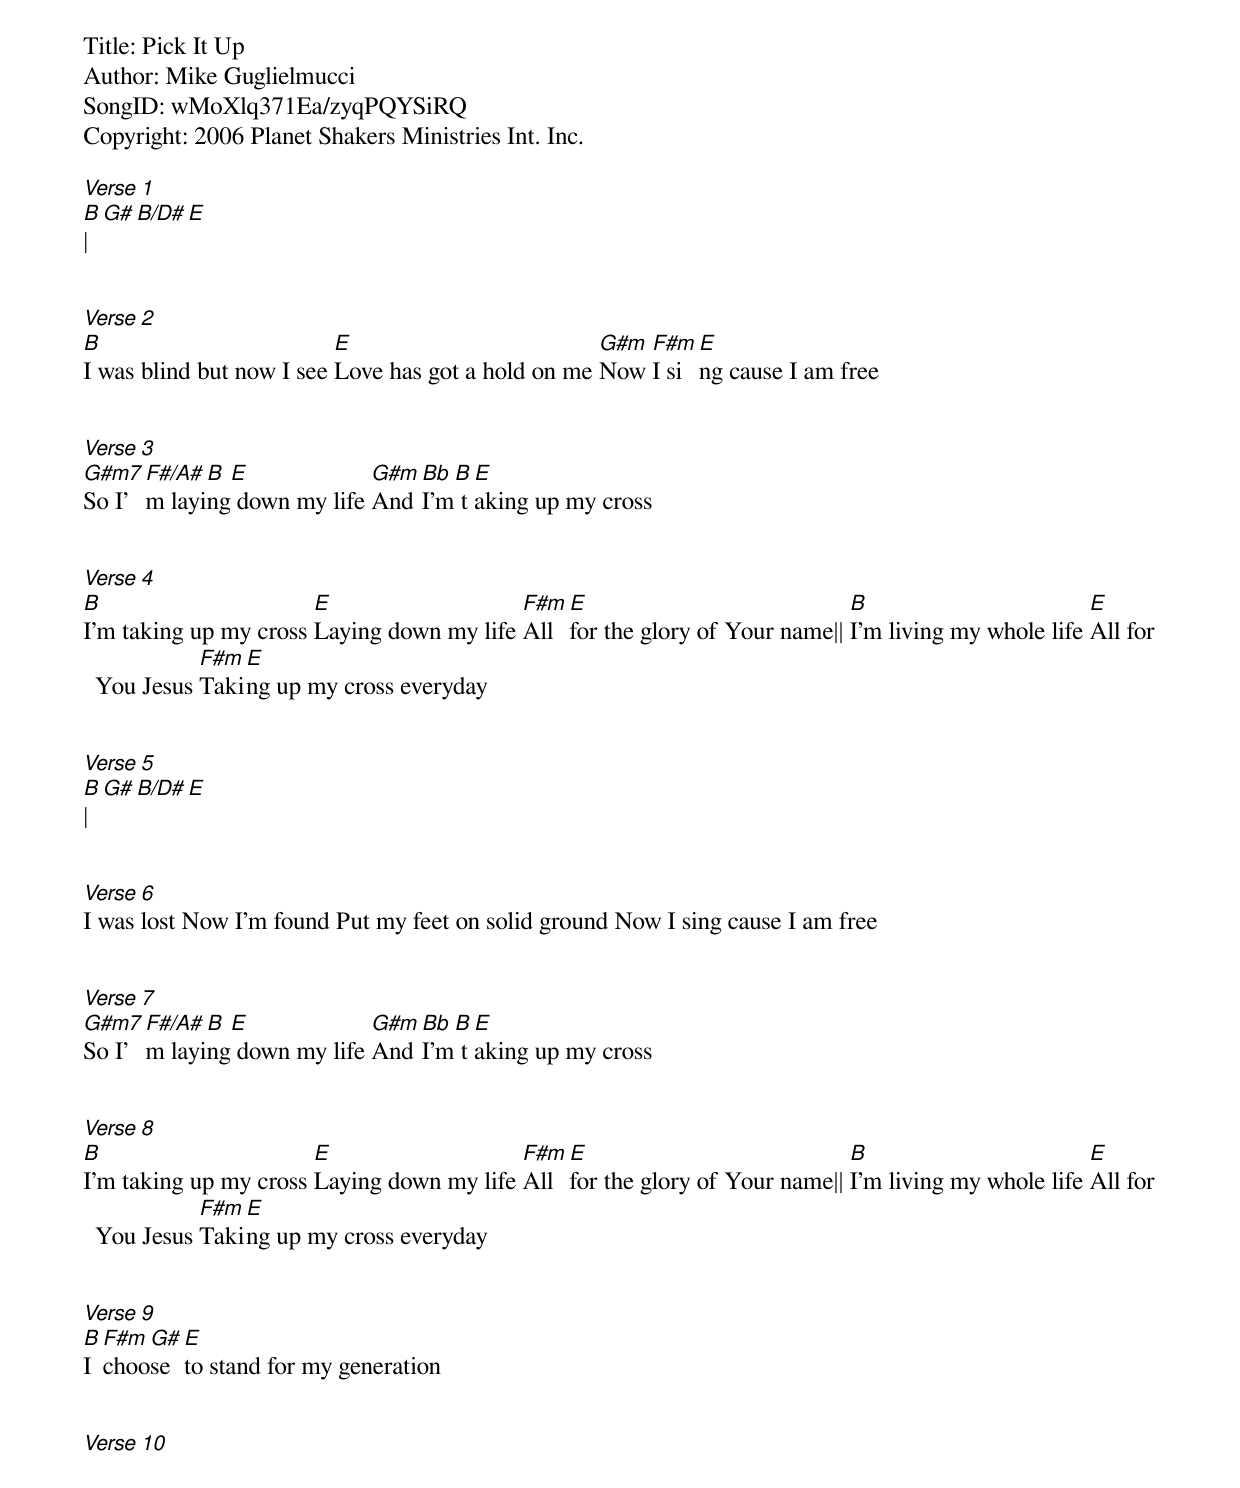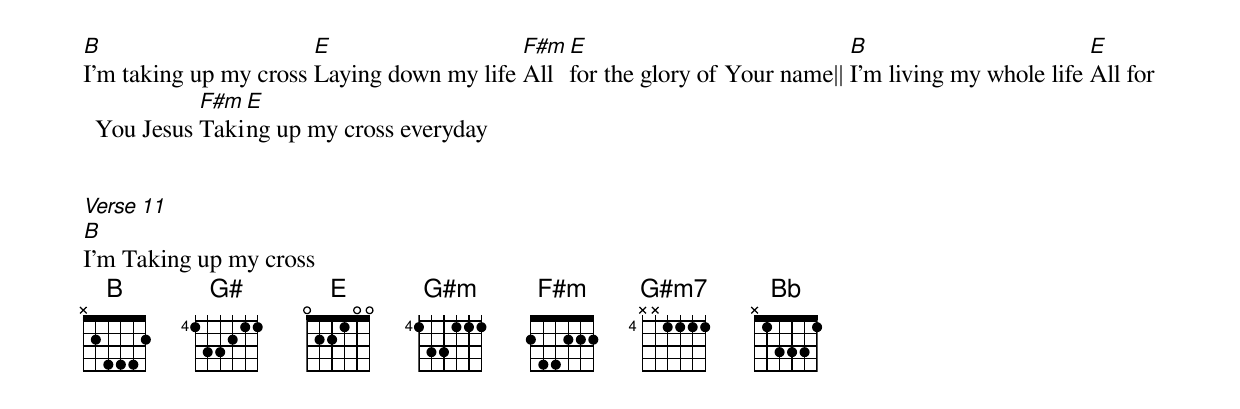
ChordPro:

Title: Pick It Up
Author: Mike Guglielmucci
SongID: wMoXlq371Ea/zyqPQYSiRQ
Copyright: 2006 Planet Shakers Ministries Int. Inc.

[Verse 1]
[B]|[G#][B/D#][E]


[Verse 2]
[B]I was blind but now I see [E]Love has got a hold on me [G#m]Now [F#m]I si[E]ng cause I am free


[Verse 3]
[G#m7]So I'[F#/A#]m layi[B]ng[E] down my life [G#m]And [Bb]I'm[B] t[E]aking up my cross


[Verse 4]
[B]I'm taking up my cross [E]Laying down my life [F#m]All [E]for the glory of Your name|| [B]I'm living my whole life [E]All for You Jesus [F#m]Taki[E]ng up my cross everyday


[Verse 5]
[B]|[G#][B/D#][E]


[Verse 6]
I was lost Now I'm found Put my feet on solid ground Now I sing cause I am free


[Verse 7]
[G#m7]So I'[F#/A#]m layi[B]ng[E] down my life [G#m]And [Bb]I'm[B] t[E]aking up my cross


[Verse 8]
[B]I'm taking up my cross [E]Laying down my life [F#m]All [E]for the glory of Your name|| [B]I'm living my whole life [E]All for You Jesus [F#m]Taki[E]ng up my cross everyday


[Verse 9]
[B]I [F#m]choo[G#]se [E]to stand for my generation


[Verse 10]
[B]I'm taking up my cross [E]Laying down my life [F#m]All [E]for the glory of Your name|| [B]I'm living my whole life [E]All for You Jesus [F#m]Taki[E]ng up my cross everyday


[Verse 11]
[B]I'm Taking up my cross
